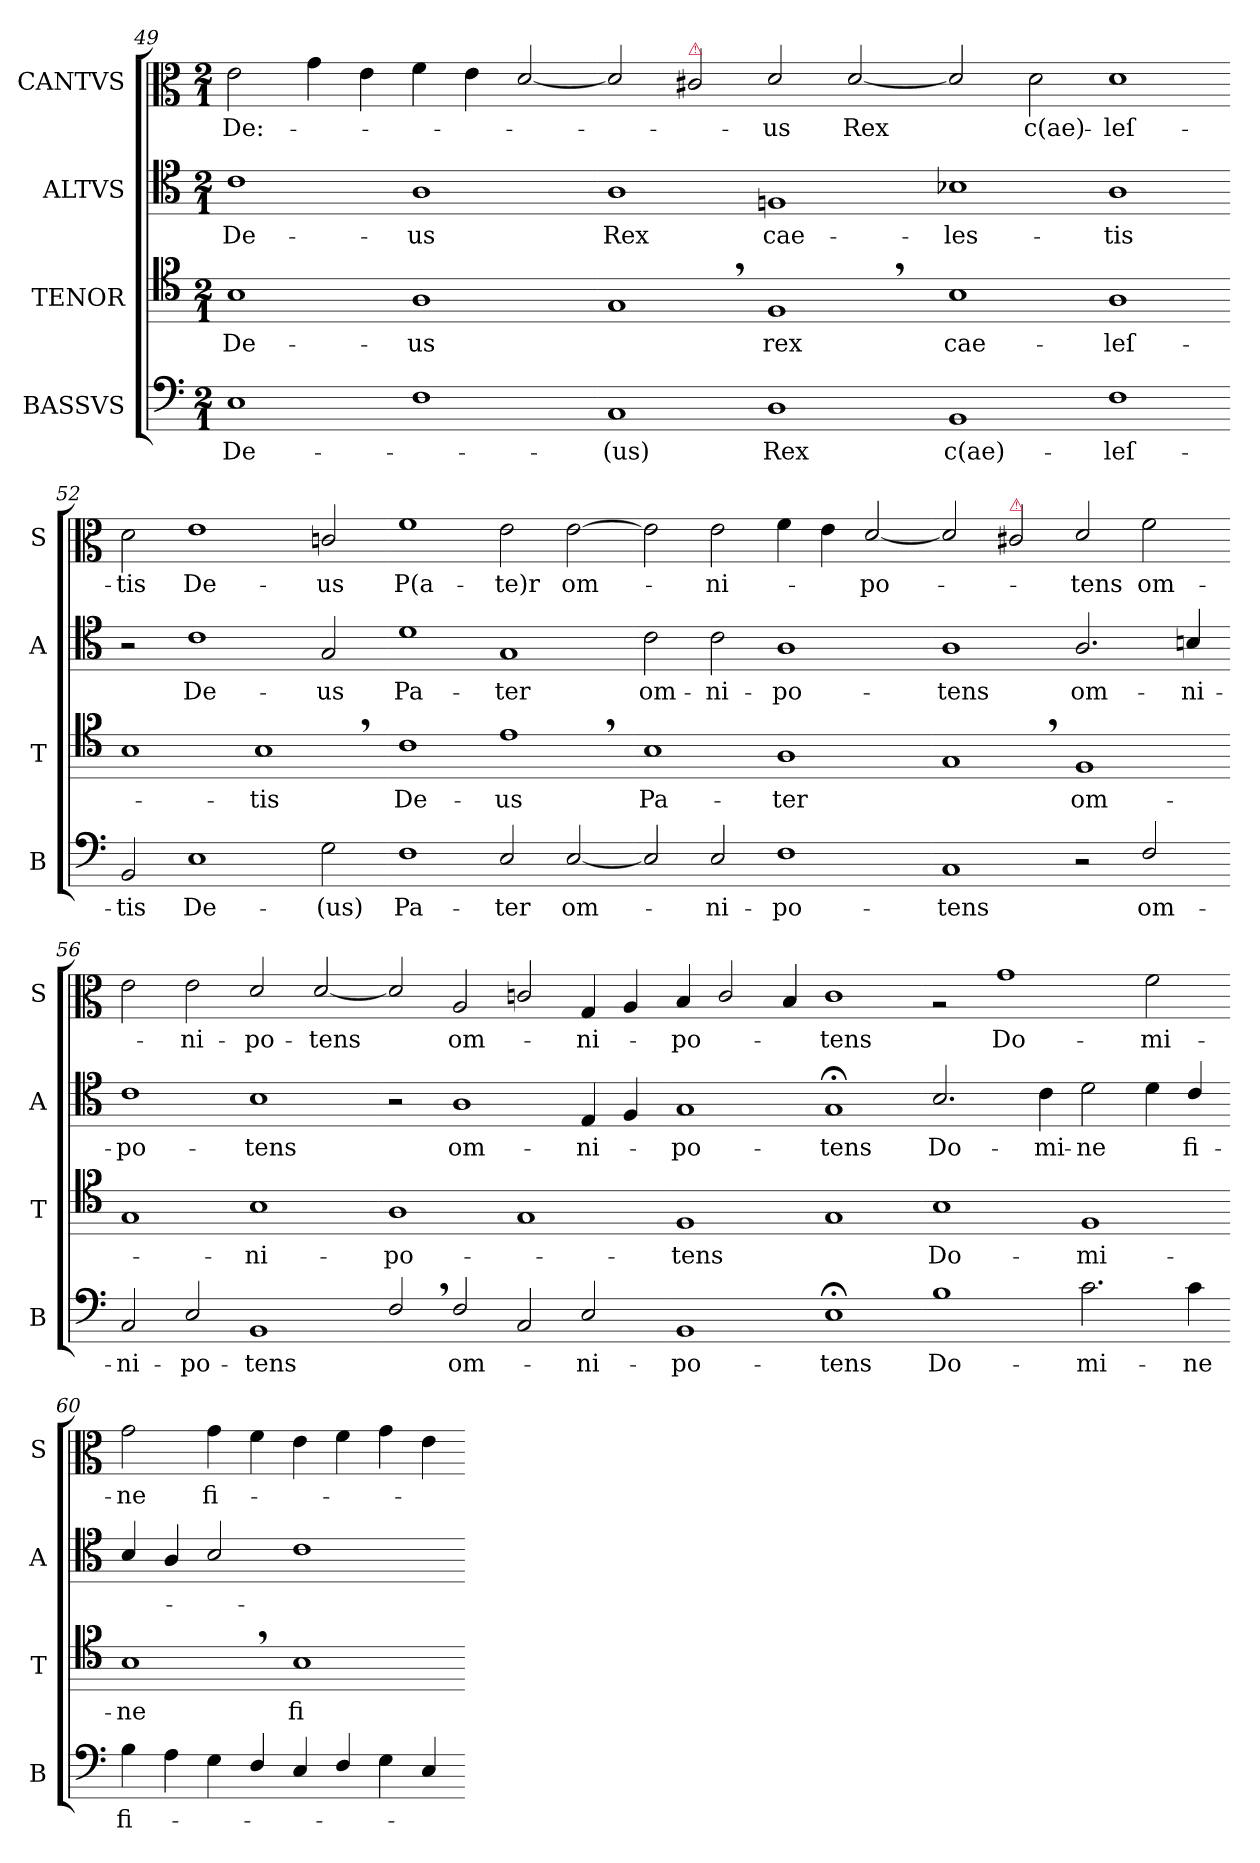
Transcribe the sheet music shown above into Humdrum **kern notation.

**kern	**text	**kern	**text	**kern	**text	**kern	**text
*part4	*part4	*part3	*part3	*part2	*part2	*part1	*part1
*staff4	*staff4	*staff3	*staff3	*staff2	*staff2	*staff1	*staff1
*I"BASSVS	*	*I"TENOR	*	*I"ALTVS	*	*I"CANTVS	*
*I'B	*	*I'T	*	*I'A	*	*I'S	*
*clefF5	*	*clefC5	*	*clefC4	*	*clefC3	*
*k[]	*	*k[]	*	*k[]	*	*k[]	*
*C:	*	*C:	*	*C:	*	*C:	*
*M2/1	*	*M2/1	*	*M2/1	*	*M2/1	*
=49	=49	=49	=49	=49	=49	=49	=49
1C	De-	1G	De-	1c	De-	2e\	De:-
.	.	.	.	.	.	4g\	.
.	.	.	.	.	.	4e\	.
1D	.	1F	-us	1A	-us	4f\	.
.	.	.	.	.	.	4e\	.
.	.	.	.	.	.	[2d/	.
=50-	=50-	=50-	=50-	=50-	=50-	=50-	=50-
1AA	-(us)	1E,<	.	1A	Rex	2d/]	.
!	!	!	!	!	!	!LO:TX:a:color=crimson:t=⚠	!
.	.	.	.	.	.	2c#X/	.
1BB	Rex	1D,<	rex	1Fn	cae-	2d/	-us
.	.	.	.	.	.	[2d/	Rex
=51-	=51-	=51-	=51-	=51-	=51-	=51-	=51-
1GG	c(ae)-	1G	cae-	1B-X	-les-	2d/]	.
.	.	.	.	.	.	2d\	c(ae)-
1D	-leſ-	1F	-leſ-	1A	-tis	1d	-leſ-
=52-	=52-	=52-	=52-	=52-	=52-	=52-	=52-
2GG/	-tis	1G	.	2r	.	2d\	-tis
1C	De-	.	.	1c	De-	1e	De-
.	.	1G,<	-tis	.	.	.	.
2E\	-(us)	.	.	2G/	-us	2cn/	-us
=53-	=53-	=53-	=53-	=53-	=53-	=53-	=53-
1D	Pa-	1A	De-	1d	Pa-	1f	P(a-
2C/	-ter	1c,<	-us	1G	-ter	2e\	-te)r
[2C/	om-	.	.	.	.	[2e\	om-
=54-	=54-	=54-	=54-	=54-	=54-	=54-	=54-
2C/]	.	1G	Pa-	2c\	om-	2e\]	.
2C/	-ni-	.	.	2c\	-ni-	2e\	-ni-
1D	-po-	1F	-ter	1A	-po-	4f\	.
.	.	.	.	.	.	4e\	.
.	.	.	.	.	.	[2d/	-po-
=55-	=55-	=55-	=55-	=55-	=55-	=55-	=55-
1AA	-tens	1E,<	.	1A	-tens	2d/]	.
!	!	!	!	!	!	!LO:TX:a:color=crimson:t=⚠	!
.	.	.	.	.	.	2c#X/	.
!	!	!	!	!	!LO:LY:i	!	!
2r	.	1D	om-	2.A/	om-	2d/	-tens
!	!	!	!	!	!	!	!LO:LY:i
2D/	om-	.	.	.	.	2f\	om-
!	!	!	!	!	!LO:LY:i	!	!
.	.	.	.	4Bn/	-ni-	.	.
=56-	=56-	=56-	=56-	=56-	=56-	=56-	=56-
!	!	!	!	!	!LO:LY:i	!	!
2AA/	-ni-	1E	.	1c	-po-	2e\	.
!	!	!	!	!	!	!	!LO:LY:i
2C/	-po-	.	.	.	.	2e\	-ni-
!	!	!	!	!	!LO:LY:i	!	!LO:LY:i
1GG	-tens	1G	-ni-	1B	-tens	2d/	-po-
!	!	!	!	!	!	!	!LO:LY:i
.	.	.	.	.	.	[2d/	-tens
=57-	=57-	=57-	=57-	=57-	=57-	=57-	=57-
2D,</	.	1F	-po-	2r	.	2d/]	.
!	!LO:LY:i	!	!	!	!LO:LY:i	!	!LO:LY:i
2D/	om-	.	.	1A	om-	2A/	om-
2AA/	.	1E	.	.	.	2cn/	.
!	!LO:LY:i	!	!	!	!LO:LY:i	!	!LO:LY:i
2C/	-ni-	.	.	4E/	-ni-	4G/	-ni-
.	.	.	.	4F/	.	4A/	.
=58-	=58-	=58-	=58-	=58-	=58-	=58-	=58-
!	!LO:LY:i	!	!	!	!LO:LY:i	!	!LO:LY:i
1GG	-po-	1D	-tens	1G	-po-	4B/	-po-
.	.	.	.	.	.	2c/	.
.	.	.	.	.	.	4B/	.
!	!LO:LY:i	!	!	!	!LO:LY:i	!	!LO:LY:i
1C;<	-tens	1E	.	1G;<	-tens	1c	-tens
=59-	=59-	=59-	=59-	=59-	=59-	=59-	=59-
1G	Do-	1G	Do-	2.B/	Do-	2rA	.
.	.	.	.	.	.	1g	Do-
.	.	.	.	4c\	-mi-	.	.
2.A\	-mi-	1D	-mi-	2d\	-ne	.	.
.	.	.	.	4d\	.	2f\	-mi-
4A\	-ne	.	.	4c/	fi-	.	.
=60-	=60-	=60-	=60-	=60-	=60-	=60-	=60-
4G\	fi-	1G,<	-ne	4B/	.	2g\	-ne
4F\	.	.	.	4A/	.	.	.
4E\	.	.	.	2B/	.	4g\	fi-
4D/	.	.	.	.	.	4f\	.
4C/	.	1G	fi-	1c	.	4e\	.
4D/	.	.	.	.	.	4f\	.
4E\	.	.	.	.	.	4g\	.
4C/	.	.	.	.	.	4e\	.
=-	=-	=-	=-	=-	=-	=-	=-
*-	*-	*-	*-	*-	*-	*-	*-
